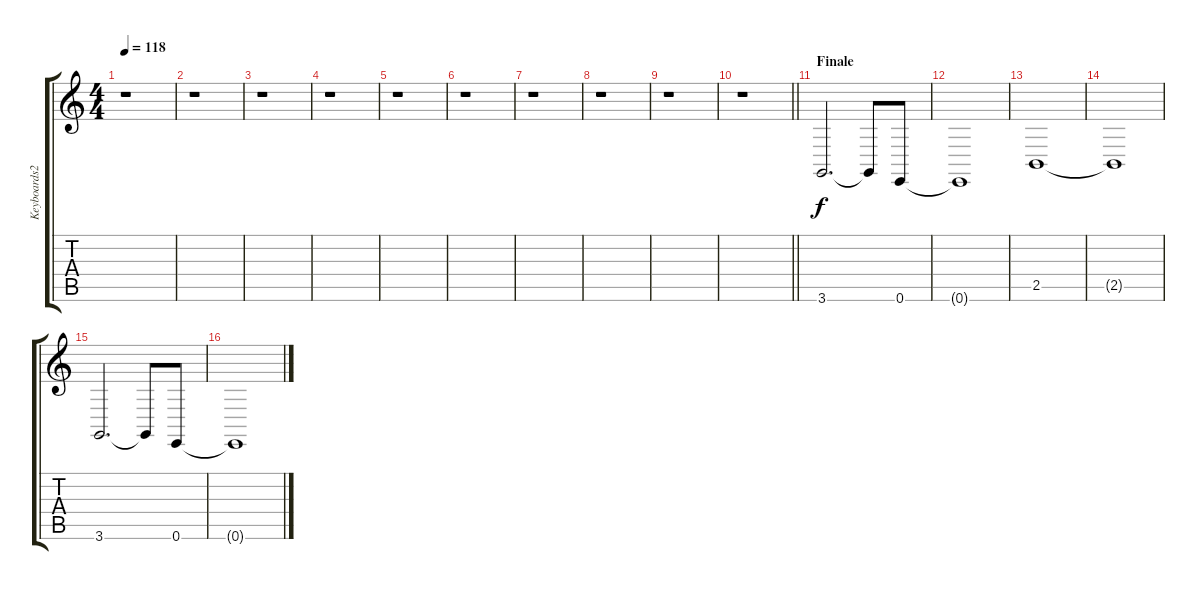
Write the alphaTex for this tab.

\track ("Keyboards2" "Keyboards2") {instrument lead8bassandlead}
\staff {score tabs}
\tuning (E4 B3 G3 D3 A2 E2) {hide}
\ts (4 4)
\tempo 118
\clef g2
\ks c
r.1{dy f} |
r.1 |
r.1 |
r.1 |
r.1 |
r.1 |
r.1 |
r.1 |
r.1 |
\barLineRight lightlight
r.1 |
\section ("" "Finale")
3.6.2{d} 3.6{t}.8 0.6.8 |
0.6{t}.1 |
2.5.1 |
2.5{t}.1 |
3.6.2{d} 3.6{t}.8 0.6.8 |
0.6{t}.1
